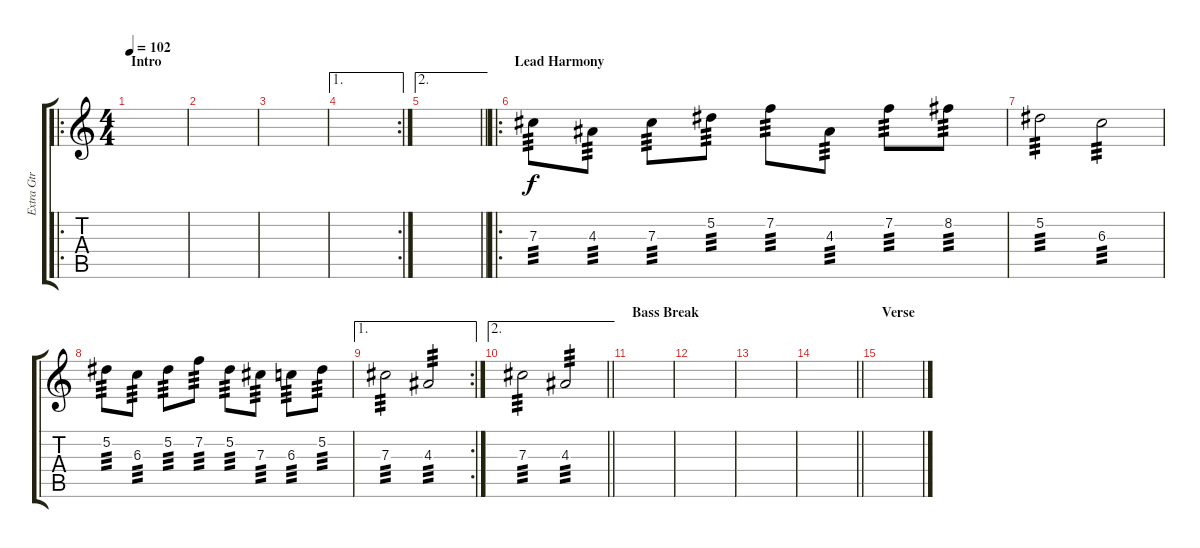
\track ("Extra Gtr" "Extra Gtr") {instrument distortionguitar}
\staff {score tabs}
\tuning (Eb4 Bb3 Gb3 Db3 Ab2 Eb2) {hide}
\ro
\ts (4 4)
\section ("" "Intro")
\tempo 102
\clef g2
\ks c
|
|
|
\ae 1
\rc 2
|
\ae 2
\barLineRight lightlight
|
\ro
\section ("" "Lead Harmony")
7.3.8{tp 3} 4.3.8{tp 3} 7.3.8{tp 3} 5.2.8{tp 3} 7.2.8{tp 3} 4.3.8{tp 3} 7.2.8{tp 3} 8.2.8{tp 3} |
5.2.2{tp 3} 6.3.2{tp 3} |
5.2.8{tp 3} 6.3.8{tp 3} 5.2.8{tp 3} 7.2.8{tp 3} 5.2.8{tp 3} 7.3.8{tp 3} 6.3.8{tp 3} 5.2.8{tp 3} |
\ae 1
\rc 2
7.3.2{tp 3} 4.3.2{tp 3} |
\ae 2
\barLineRight lightlight
7.3.2{tp 3} 4.3.2{tp 3} |
\section ("" "Bass Break")
|
|
|
\barLineRight lightlight
|
\section ("" "Verse")
